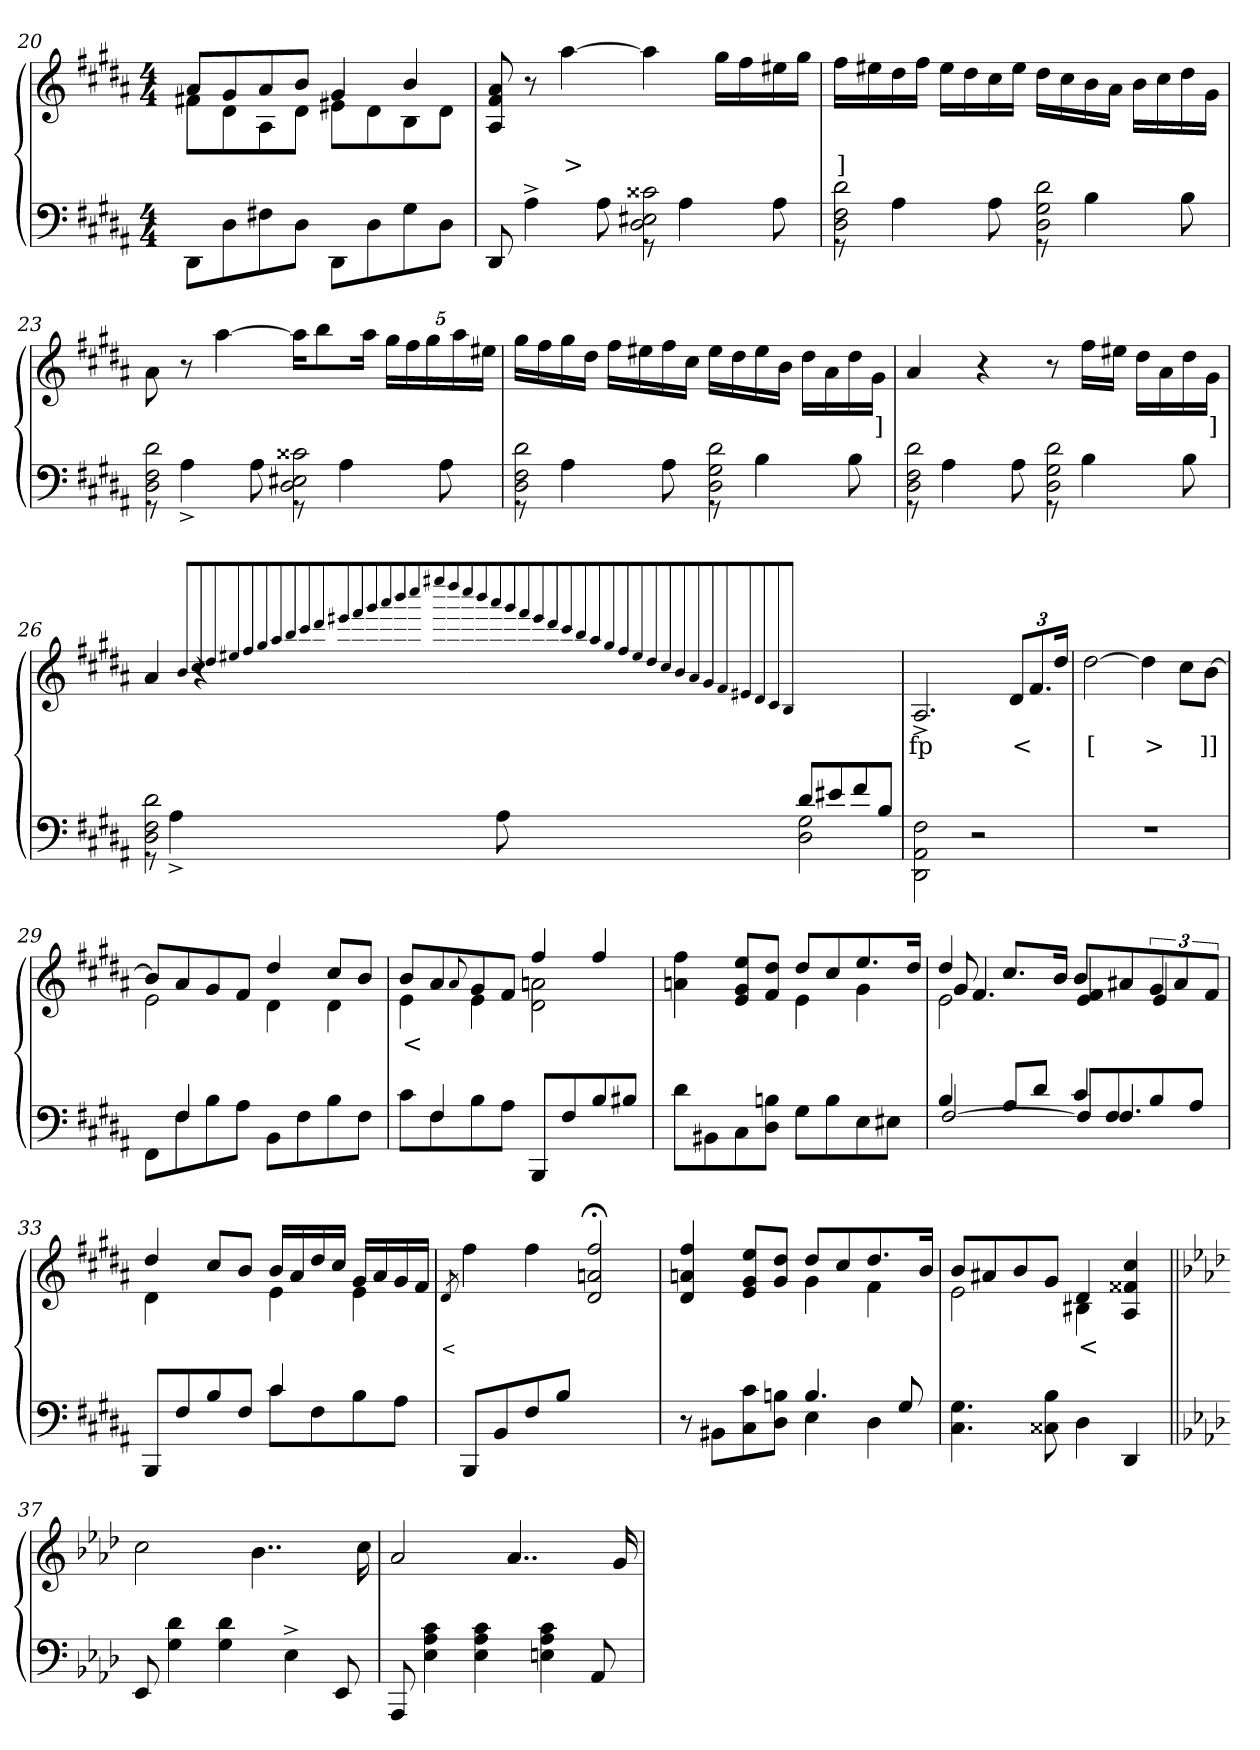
**kern	**kern	**text
*part2	*part1	*part1
*staff2	*staff1	*staff1
*clefF4	*clefG2	*
*k[f#c#g#d#a#]	*k[f#c#g#d#a#]	*
*M4/4	*M4/4	*
=20	=20	=20
*	*^	*
8DD#\L	8a#L	8f#XL	.
8D#	8g#	8d#	.
8F#X	8a#	8A#	.
8D#J	8bJ	8d#J	.
8DD#\L	4g#	8e#XL	.
8D#	.	8d#	.
8G#	4b	8B	.
8D#J	.	8d#J	.
*	*v	*v	*
=21	=21	=21
*^	*	*
2ryy	8DD#	8a# 8f# 8A#	.
.	4A#^>	8r	.
.	.	[4aa#	>
.	8A#	.	.
2c##X\ 2E#X\ 2D#\	8r	4aa#]	.
.	4A#	.	.
.	.	16gg#LL	.
.	.	16ff#	.
.	8A#	16ee#X	.
.	.	16gg#JJ	.
=22	=22	=22	=22
2d#\ 2F#\ 2D#\	8r	16ff#LL	]
.	.	16ee#X	.
.	4A#	16dd#	.
.	.	16ff#JJ	.
.	.	16ee#LL	.
.	.	16dd#	.
.	8A#	16cc#	.
.	.	16ee#JJ	.
2d#\ 2G#\ 2D#\	8r	16dd#LL	.
.	.	16cc#	.
.	4B	16b	.
.	.	16a#JJ	.
.	.	16bLL	.
.	.	16cc#	.
.	8B	16dd#	.
.	.	16g#JJ	.
=23	=23	=23	=23
2d#\ 2F#\ 2D#\	8r	8a#\	.
.	4A#^>	8r	.
.	.	[4aa#	.
.	8A#	.	.
2c##X\ 2E#X\ 2D#\	8r	16aa#KL]	.
.	.	8bb	.
.	4A#	.	.
.	.	16aa#Jk	.
.	.	20gg#LL	.
.	.	20ff#	.
.	.	20gg#	.
.	8A#	.	.
.	.	20aa#	.
.	.	20ee#XJJ	.
=24	=24	=24	=24
2d#\ 2F#\ 2D#\	8r	16gg#LL	.
.	.	16ff#	.
.	4A#	16gg#	.
.	.	16dd#JJ	.
.	.	16ff#LL	.
.	.	16ee#X	.
.	8A#	16ff#	.
.	.	16cc#JJ	.
2d#\ 2G#\ 2D#\	8r	16ee#LL	.
.	.	16dd#	.
.	4B	16ee#	.
.	.	16bJJ	.
.	.	16dd#LL	.
.	.	16a#	.
.	8B	16dd#	.
.	.	16g#JJ	]
=25	=25	=25	=25
2d#\ 2F#\ 2D#\	8r	4a#	.
.	4A#	.	.
.	.	4r	.
.	8A#	.	.
2d#\ 2G#\ 2D#\	8r	8r	pp
.	4B	16ff#LL	.
.	.	16ee#XJJ	.
.	.	16dd#LL	.
.	.	16a#	.
.	8B	16dd#	.
.	.	16g#JJ	]
=26	=26	=26	=26
2d#\ 2F#\ 2D#\	8r	4a#	.
.	4A#^>	.	.
.	.	4r	.
.	8A#	.	.
.	.	8qb/L	.
.	.	8qcc#/	.
.	.	8qdd#/	.
.	.	8qee#X/	.
.	.	8qff#/	.
.	.	8qgg#/	.
.	.	8qaa#/	.
.	.	8qbb/	.
.	.	8qccc#/	.
.	.	8qddd#/	.
.	.	8qeee#/	.
.	.	8qfff#/	.
.	.	8qggg#/	.
.	.	8qaaa#/	.
.	.	8qbbb/	.
.	.	8qcccc#/	.
.	.	8qeeee#/	.
.	.	8qdddd#/	.
.	.	8qcccc#/	.
.	.	8qbbb/	.
.	.	8qaaa#/	.
.	.	8qggg#/	.
.	.	8qfff#/	.
.	.	8qeee#/	.
.	.	8qddd#/	.
.	.	8qccc#/	.
.	.	8qbb/	.
.	.	8qaa#/	.
.	.	8qgg#/	.
.	.	8qff#/	.
.	.	8qee#/	.
.	.	8qdd#/	.
.	.	8qcc#/	.
.	.	8qb/	.
.	.	8qa#/	.
.	.	8qg#/	.
.	.	8qf#/	.
.	.	8qe#/	.
.	.	8qd#/	.
.	.	8qc#/	.
.	.	8qB/J	.
8d#L	2G# 2D#	2ryy	.
8e#X	.	.	.
8f#	.	.	.
8BJ	.	.	.
*v	*v	*	*
=27	=27	=27
2F#\ 2AA#\ 2DD#\	2.A#^>/	fp
2r	.	.
.	12d#L	<
.	12.f#	.
.	24dd#Jk	.
=28	=28	=28
1r	[2dd#	[
.	4dd#]	>
.	8cc#L	.
.	[8bJ	]]
=29	=29	=29
*^	*^	*
8ryy	8FF#L	8bL]	2e	.
4F#	8F#	8a#	.	.
.	8B	8g#	.	.
2ryy	8A#J	8f#J	.	.
.	8BBL	4dd#	4d#	.
.	8F#	.	.	.
.	8B	8cc#L	4d#	.
8ryy	8F#J	8bJ	.	.
=30	=30	=30	=30	=30
8ryy	8c#L	8bL	4e	<
4F#	8F#	8a#	.	.
.	.	8qqa#/	.	.
.	8B	8g#	4e	.
2ryy	8A#J	8f#J	.	.
.	8BBBL	4ff#	2an 2d#	.
.	8F#	.	.	.
.	8B	4ff#	.	.
8ryy	8B#XJ	.	.	.
*v	*v	*	*	*
=31	=31	=31	=31
8d#L	4ryy	4ff# 4an	.
8BB#X	.	.	.
8C#	8ee 8g# 8eL	4ryy	.
8Bn 8D#J	8dd# 8f#J	.	.
8G#L	8dd#L	4e	.
8B	8cc#	.	.
8E	8.ee	4g#	.
8E#XJ	.	.	.
.	16dd#Jk	.	.
=32	=32	=32	=32
*^	*	*^	*
*	*^	*	*	*	*
4B	8ryy	[2F#	4dd#	8g#/	2e\	.
.	8ryy@	.	.	4.f#/	.	.
8A#L	8ryy@	.	8.cc#L	.	.	.
8d#J	16ryy@	.	.	.	.	.
.	16ryy@	.	16bJk	.	.	.
4c#	8ryy@	8F#L]	8bL	2ryy	4f# 4e	.
.	4.F#/	8F#	8a#X	.	.	.
4ryy	.	8B	12g#	.	4e	.
.	.	.	12a#	.	.	.
.	.	8A#J	.	.	.	.
.	.	.	12f#J	.	.	.
*	*v	*v	*	*	*	*
*	*	*	*v	*v	*
=33	=33	=33	=33	=33
2ryy	8BBBL	4dd#	4d#	.
.	8F#	.	.	.
.	8B	8cc#/L	4ryy	.
.	8F#J	8bJ	.	.
4c#	8c#L	16bLL	4e	.
.	.	16a#	.	.
.	8F#	16dd#	.	.
.	.	16cc#JJ	.	.
4ryy	8B	16g#LL	4e	.
.	.	16a#	.	.
.	8A#J	16g#	.	.
.	.	16f#JJ	.	.
*v	*v	*	*	*
*	*v	*v	*
=34	=34	=34
.	8qd#/	<
8BBBL	4ff#	.
8BB	.	.
8F#	4ff#	.
8BJ	.	.
2ryy	2ff#;< 2an;< 2d#;<	.
=35	=35	=35
*^	*^	*
2ryy	8r	4ff# 4an 4d#	2ryy	.
.	8BB#XL	.	.	.
.	8c# 8C#	8ee 8g# 8eL	.	.
.	8Bn 8D#J	8dd# 8g#J	.	.
4.B	4E	8dd#L	4g#	.
.	.	8cc#	.	.
.	4D#	8.dd#	4f#	.
8G#	.	.	.	.
.	.	16bJk	.	.
*v	*v	*	*	*
=36	=36	=36	=36
4.G# 4.C#	8bL	2e	.
.	8a#X	.	.
.	8b	.	.
8B 8C##X	8g#J	.	.
4D#	4d#	4B#X	<
4DD#	4cc# 4f##X 4A#	4ryy	.
*	*v	*v	*
=37||	=37||	=37||
*k[b-e-a-d-]	*k[b-e-a-d-]	*
8EE-	2cc	.
4d- 4G	.	.
4d- 4G	.	.
.	4..b-	.
4E-^>	.	.
8EE-	.	.
.	16cc	.
=38	=38	=38
8AAA-	2a-	.
4c 4A- 4E-	.	.
4c 4A- 4E-	.	.
.	4..a-	.
4c 4A- 4En	.	.
8AA-	.	.
.	16g	.
=	=	=
*-	*-	*-
